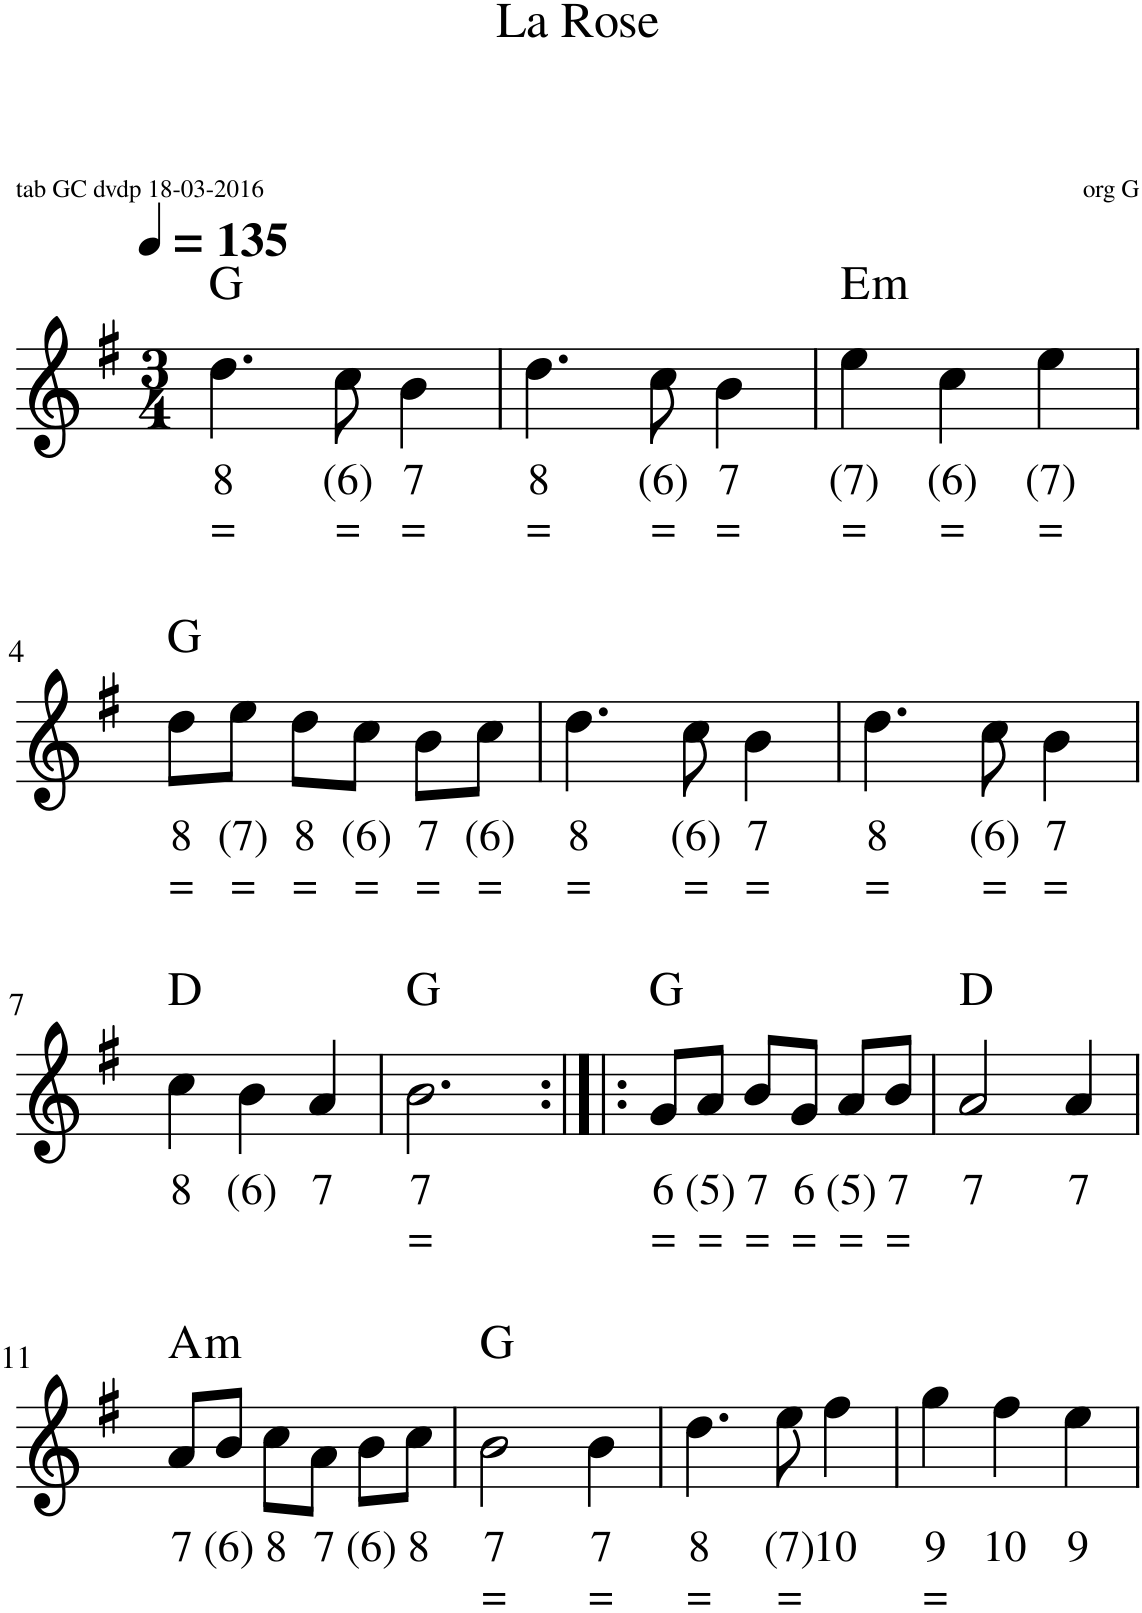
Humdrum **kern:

**kern	**text	**text	**kern	**text	**text	**harte
*part2	*part2	*part2	*part1	*part1	*part1	*part1
*staff2	*staff2	*staff2	*staff1	*staff1	*staff1	*
*I"Stem	*	*	*I"Stem	*	*	*
*stria5	*	*	*	*	*	*
*clefG2	*	*	*clefG2	*	*	*
*k[f#]	*	*	*k[f#]	*	*	*
*M3/4	*	*	*M3/4	*	*	*
*MM135	*	*	*MM135	*	*	*
=1	=1	=1	=1	=1	=1	=1
!LO:TX:a:t=okt lager	!	!	!	!	!	!
!	!	!	!	!LO:LY:b	!LO:LY:b	!
4.d	5	=	4.dd\	8	=	G:maj
!	!	!	!	!LO:LY:b	!LO:LY:b	!
8c	(3)	=	8cc\	(6)	=	.
!	!	!	!	!LO:LY:b	!LO:LY:b	!
4B	4	=	4b\	7	=	.
=2	=2	=2	=2	=2	=2	=2
!	!	!	!	!LO:LY:b	!LO:LY:b	!
4.d	5	=	4.dd\	8	=	.
!	!	!	!	!LO:LY:b	!LO:LY:b	!
8c	(3)	=	8cc\	(6)	=	.
!	!	!	!	!LO:LY:b	!LO:LY:b	!
4B	4	=	4b\	7	=	.
=3	=3	=3	=3	=3	=3	=3
!	!	!	!	!LO:LY:b	!LO:LY:b	!LO:H:kt=m
4e	(4)	=	4ee\	(7)	=	E:min
!	!	!	!	!LO:LY:b	!LO:LY:b	!
4c	(3)	=	4cc\	(6)	=	.
!	!	!	!	!LO:LY:b	!LO:LY:b	!
4e	4	=	4ee\	(7)	=	.
!!LO:LB:g=z
=4	=4	=4	=4	=4	=4	=4
!	!	!	!	!LO:LY:b	!LO:LY:b	!
8d/L	5	=	8dd\L	8	=	G:maj
!	!	!	!	!LO:LY:b	!LO:LY:b	!
8e/J	(4)	=	8ee\J	(7)	=	.
!	!	!	!	!LO:LY:b	!LO:LY:b	!
8d/L	5	=	8dd\L	8	=	.
!	!	!	!	!LO:LY:b	!LO:LY:b	!
8c/J	(3)	=	8cc\J	(6)	=	.
!	!	!	!	!LO:LY:b	!LO:LY:b	!
8B/L	4	=	8b\L	7	=	.
!	!	!	!	!LO:LY:b	!LO:LY:b	!
8c/J	(3)	=	8cc\J	(6)	=	.
=5	=5	=5	=5	=5	=5	=5
!	!	!	!	!LO:LY:b	!LO:LY:b	!
4.d	5	=	4.dd\	8	=	.
!	!	!	!	!LO:LY:b	!LO:LY:b	!
8c	(3)	=	8cc\	(6)	=	.
!	!	!	!	!LO:LY:b	!LO:LY:b	!
4B	4	=	4b\	7	=	.
=6	=6	=6	=6	=6	=6	=6
!	!	!	!	!LO:LY:b	!LO:LY:b	!
4.d	5	=	4.dd\	8	=	.
!	!	!	!	!LO:LY:b	!LO:LY:b	!
8c	(3)	=	8cc\	(6)	=	.
!	!	!	!	!LO:LY:b	!LO:LY:b	!
4B	4	=	4b\	7	=	.
!!LO:LB:g=z
=7	=7	=7	=7	=7	=7	=7
!	!	!	!	!LO:LY:b	!	!
4c	4	.	4cc\	8	.	D:maj
!	!	!	!	!LO:LY:b	!	!
4B	(2)	.	4b\	(6)	.	.
!	!	!	!	!LO:LY:b	!	!
4A	3	.	4a/	7	.	.
=8	=8	=8	=8	=8	=8	=8
!	!	!	!	!LO:LY:b	!LO:LY:b	!
2.B	4	=	2.b\	7	=	G:maj
=9:|!|:	=9:|!|:	=9:|!|:	=9:|!|:	=9:|!|:	=9:|!|:	=9:|!|:
!	!	!	!	!LO:LY:b	!LO:LY:b	!
8G/L	3	=	8g/L	6	=	G:maj
!	!	!	!	!LO:LY:b	!LO:LY:b	!
8A/J	3	.	8a/J	(5)	=	.
!	!	!	!	!LO:LY:b	!LO:LY:b	!
8B/L	4	=	8b/L	7	=	.
!	!	!	!	!LO:LY:b	!LO:LY:b	!
8G/J	3	=	8g/J	6	=	.
!	!	!	!	!LO:LY:b	!LO:LY:b	!
8A/L	3	.	8a/L	(5)	=	.
!	!	!	!	!LO:LY:b	!LO:LY:b	!
8B/J	4	=	8b/J	7	=	.
=10	=10	=10	=10	=10	=10	=10
!	!	!	!	!LO:LY:b	!	!
2A	3	.	2a/	7	.	D:maj
!	!	!	!	!LO:LY:b	!	!
4A	3	.	4a/	7	.	.
!!LO:LB:g=z
=11	=11	=11	=11	=11	=11	=11
!	!	!	!	!LO:LY:b	!	!LO:H:kt=m
8A/L	3	.	8a/L	7	.	A:min
!	!	!	!	!LO:LY:b	!	!
8B/J	(2)	.	8b/J	(6)	.	.
!	!	!	!	!LO:LY:b	!	!
8c/L	4	.	8cc\L	8	.	.
!	!	!	!	!LO:LY:b	!	!
8A/J	3	.	8a\J	7	.	.
!	!	!	!	!LO:LY:b	!	!
8B/L	(2)	.	8b\L	(6)	.	.
!	!	!	!	!LO:LY:b	!	!
8c/J	4	.	8cc\J	8	.	.
=12	=12	=12	=12	=12	=12	=12
!	!	!	!	!LO:LY:b	!LO:LY:b	!
2B	4	=	2b\	7	=	G:maj
!	!	!	!	!LO:LY:b	!LO:LY:b	!
4B	4	=	4b\	7	=	.
=13	=13	=13	=13	=13	=13	=13
!	!	!	!	!LO:LY:b	!LO:LY:b	!
4.d	5	=	4.dd\	8	=	.
!	!	!	!	!LO:LY:b	!LO:LY:b	!
8e	(4)	=	8ee\	(7)	=	.
!	!	!	!	!LO:LY:b	!	!
4f#	6	.	4ff#\	10	.	.
=14	=14	=14	=14	=14	=14	=14
!	!	!	!	!LO:LY:b	!LO:LY:b	!
4g	6	=	4gg\	9	=	.
!	!	!	!	!LO:LY:b	!	!
4f#	6	.	4ff#\	10	.	.
!	!	!	!	!LO:LY:b	!	!
4e	(4)	=	4ee\	9	.	.
=	=	=	=	=	=	=
*-	*-	*-	*-	*-	*-	*-
